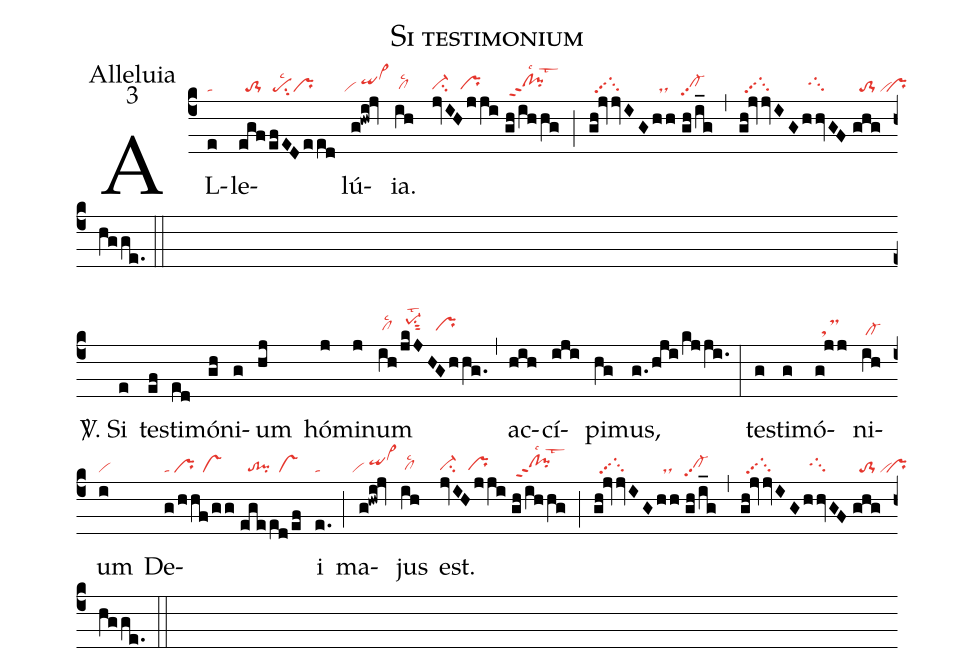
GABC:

name:Si testimonium;
office-part:Alleluia;
mode:3;
nabc-lines:1;
%%
(c4) AL(e|ta)le(egf|//to-1|/efEDeed|/pesu2lsc2pr)lú(g!hwi!jv|``vi/qihivi>hk)ia.(ih|/clhglsc2)
(jvIHjji|ci-hg///prhg|//gh/ihhg|/clhh!pihhlsc1lst3ppt2) (;)
(gh!jvvIG|//tg1hipp2|hh|//ds|//gh/i_g|cl-hhpp2) (,) (gh!jvvIG|//tg1hipp2|hhvGF|//tg1hi|//ghg/hgge.|//to-1/vi``pr) (::Z)

<sp>V/</sp>. Si(e) te(ef)sti(ed)mó(gh)ni(g)um(hj) hó(j)mi(j)num(ih/jkJHGhhg.|/clhhlsc2////pe-1hjlst2su1sut2////prhh) (,)
ac(hih)cí(iji)pi(hg)mus,(g./hji/kjji.) (:)
te(g)sti(g)mó(g!jj|//tsM)ni(ih|/cl-)um(i|vi) De(g/hhf/gg|ta/pr//vs|//egeed/ef|//to!pi//vs)i(e.|ta) (;)
ma(g!hwi!jv|``vi/qihivi>hk)jus(ih|/clhglsc2) est.(jvIHjji|ci-hg///prhg|//gh/ihhg|/clhh!pihhlsc1lst3ppt2) (;)
(gh!jvvIG|//tg1hipp2|hh|//ds|//gh/i_g|cl-hhpp2) (,) (gh!jvvIG|//tg1hipp2|hhvGF|//tg1hi|//ghg/hgge.|//to-1/vi``pr) (::)
